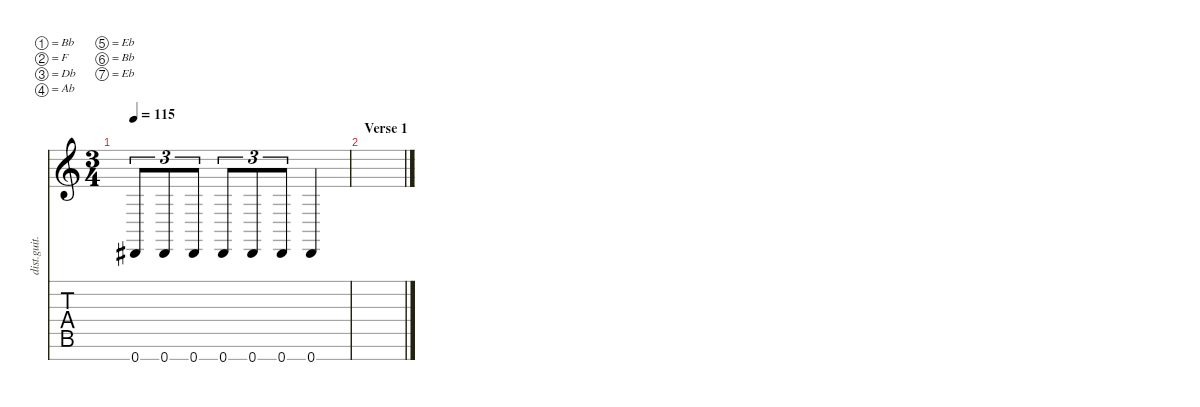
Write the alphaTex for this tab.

\defaultSystemsLayout 4
\hideDynamics
\bracketExtendMode nobrackets
\track ("Guitar 2" "dist.guit.") {instrument distortionguitar}
\staff {score tabs}
\tuning (Bb3 F3 Db3 Ab2 Eb2 Bb1 Eb1)
\ts (3 4)
\tempo 115
\clef g2
\ks c
0.7{acc #}.8{tu (3 2) dy f} 0.7{acc #}.8{tu (3 2)} 0.7{acc #}.8{tu (3 2)} 0.7{acc #}.8{tu (3 2)} 0.7{acc #}.8{tu (3 2)} 0.7{acc #}.8{tu (3 2)} 0.7{acc #}.4 |
\section ("" "Verse 1")
